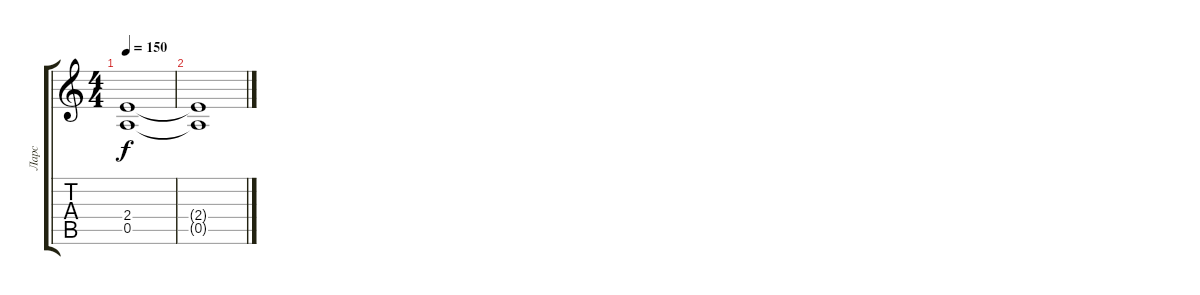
\track ("Ларс" "Ларс") {instrument distortionguitar}
\staff {score tabs}
\tuning (E4 B3 G3 D3 A2 E2) {hide}
\ts (4 4)
\tempo 150
\clef g2
\ks c
(2.4{t} 0.5{t}).1{dy f} |
(2.4{t} 0.5{t}).1
